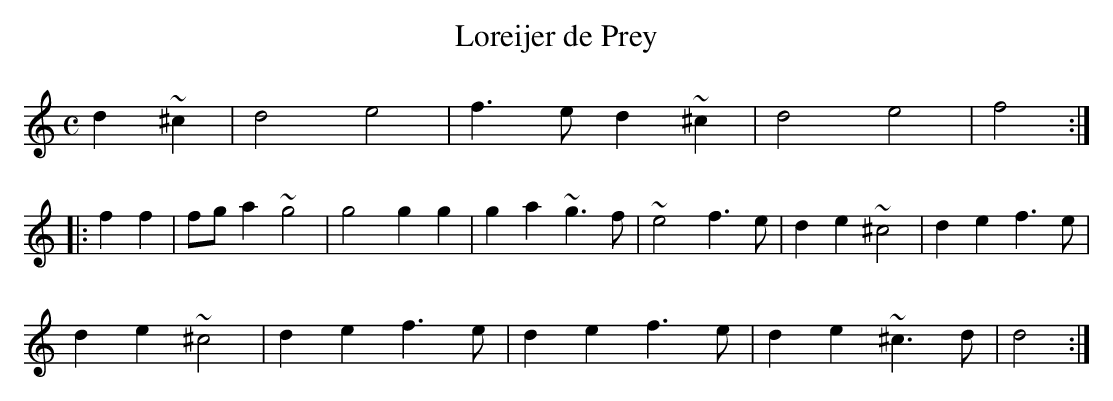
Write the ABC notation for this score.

X:1
T:Loreijer de Prey
M:C
K:Ddor
d2~^c2|d4e4|f3ed2~^c2|d4e4|f4:|
|:f2f2|fga2~g4|g4g2g2|g2a2~g3f|~e4f3e|d2e2~^c4|d2e2f3e|
d2e2~^c4|d2e2f3e|d2e2f3e|d2e2~^c3d|d4:|
